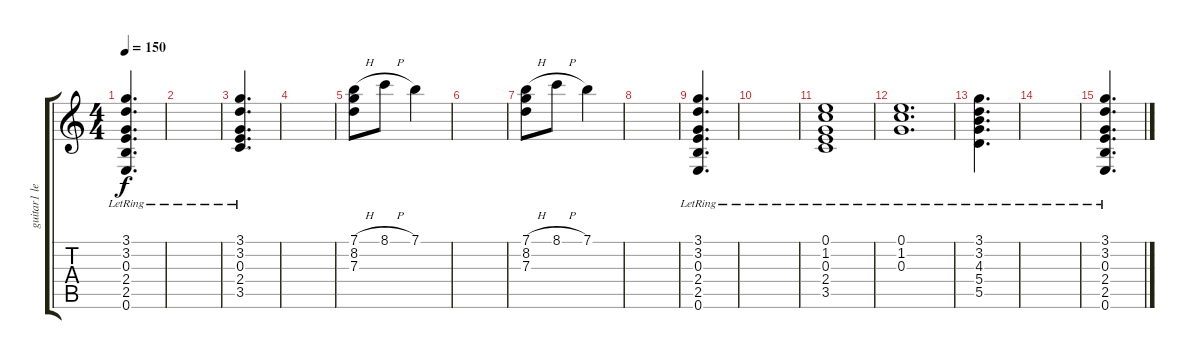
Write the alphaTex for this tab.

\track ("guitar1 lead" "guitar1 le") {instrument acousticguitarsteel}
\staff {score tabs}
\tuning (E4 B3 G3 D3 A2 E2) {hide}
\ts (4 4)
\tempo 150
\clef g2
\ks c
(3.1{lr} 3.2{lr} 0.3{lr} 2.4{lr} 2.5{lr} 0.6{lr}).4{d dy f} |
|
(3.1{lr} 3.2{lr} 0.3{lr} 2.4{lr} 3.5{lr}).4{d} |
|
(7.1{h} 8.2 7.3).8 8.1{h}.8 7.1.4 |
|
(7.1{h} 8.2 7.3).8 8.1{h}.8 7.1.4 |
|
(3.1{lr} 3.2{lr} 0.3{lr} 2.4{lr} 2.5{lr} 0.6{lr}).4{d} |
|
(0.1 1.2 0.3 2.4{lr} 3.5).1 |
(0.1 1.2 0.3{lr}).1{d} |
(3.1 3.2 4.3 5.4{lr} 5.5).4{d} |
|
(3.1{lr} 3.2{lr} 0.3{lr} 2.4 2.5{lr} 0.6{lr}).4{d}
